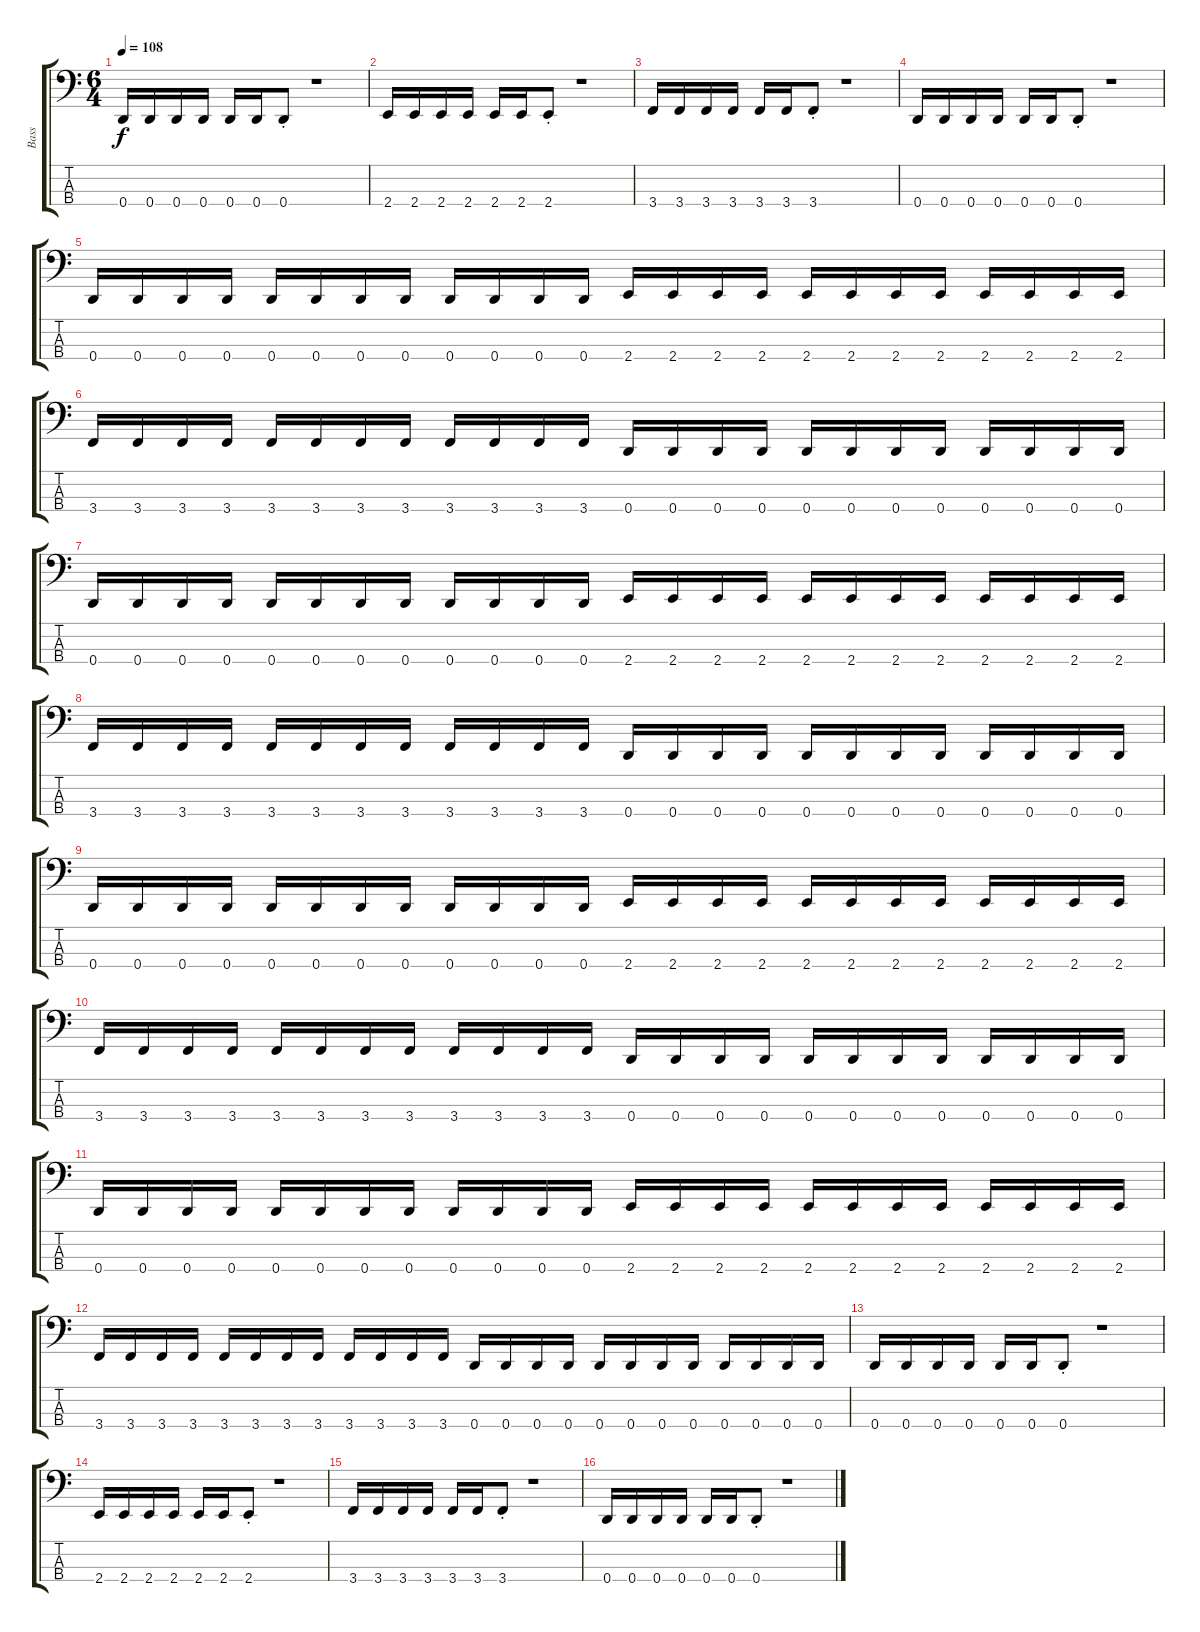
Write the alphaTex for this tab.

\track ("Bass" "Bass") {instrument electricbassfinger}
\staff {score tabs}
\tuning (F2 C2 G1 D1) {hide}
\ts (6 4)
\tempo 108
\clef f4
\ks c
0.4.16{dy f instrument electricbassfinger} 0.4.16 0.4.16 0.4.16 0.4.16 0.4.16 0.4{st}.8 r.1 |
2.4.16 2.4.16 2.4.16 2.4.16 2.4.16 2.4.16 2.4{st}.8 r.1 |
3.4.16 3.4.16 3.4.16 3.4.16 3.4.16 3.4.16 3.4{st}.8 r.1 |
0.4.16 0.4.16 0.4.16 0.4.16 0.4.16 0.4.16 0.4{st}.8 r.1 |
\section ("" "")
0.4.16 0.4.16 0.4.16 0.4.16 0.4.16 0.4.16 0.4.16 0.4.16 0.4.16 0.4.16 0.4.16 0.4.16 2.4.16 2.4.16 2.4.16 2.4.16 2.4.16 2.4.16 2.4.16 2.4.16 2.4.16 2.4.16 2.4.16 2.4.16 |
3.4.16 3.4.16 3.4.16 3.4.16 3.4.16 3.4.16 3.4.16 3.4.16 3.4.16 3.4.16 3.4.16 3.4.16 0.4.16 0.4.16 0.4.16 0.4.16 0.4.16 0.4.16 0.4.16 0.4.16 0.4.16 0.4.16 0.4.16 0.4.16 |
0.4.16 0.4.16 0.4.16 0.4.16 0.4.16 0.4.16 0.4.16 0.4.16 0.4.16 0.4.16 0.4.16 0.4.16 2.4.16 2.4.16 2.4.16 2.4.16 2.4.16 2.4.16 2.4.16 2.4.16 2.4.16 2.4.16 2.4.16 2.4.16 |
3.4.16 3.4.16 3.4.16 3.4.16 3.4.16 3.4.16 3.4.16 3.4.16 3.4.16 3.4.16 3.4.16 3.4.16 0.4.16 0.4.16 0.4.16 0.4.16 0.4.16 0.4.16 0.4.16 0.4.16 0.4.16 0.4.16 0.4.16 0.4.16 |
0.4.16 0.4.16 0.4.16 0.4.16 0.4.16 0.4.16 0.4.16 0.4.16 0.4.16 0.4.16 0.4.16 0.4.16 2.4.16 2.4.16 2.4.16 2.4.16 2.4.16 2.4.16 2.4.16 2.4.16 2.4.16 2.4.16 2.4.16 2.4.16 |
3.4.16 3.4.16 3.4.16 3.4.16 3.4.16 3.4.16 3.4.16 3.4.16 3.4.16 3.4.16 3.4.16 3.4.16 0.4.16 0.4.16 0.4.16 0.4.16 0.4.16 0.4.16 0.4.16 0.4.16 0.4.16 0.4.16 0.4.16 0.4.16 |
0.4.16 0.4.16 0.4.16 0.4.16 0.4.16 0.4.16 0.4.16 0.4.16 0.4.16 0.4.16 0.4.16 0.4.16 2.4.16 2.4.16 2.4.16 2.4.16 2.4.16 2.4.16 2.4.16 2.4.16 2.4.16 2.4.16 2.4.16 2.4.16 |
3.4.16 3.4.16 3.4.16 3.4.16 3.4.16 3.4.16 3.4.16 3.4.16 3.4.16 3.4.16 3.4.16 3.4.16 0.4.16 0.4.16 0.4.16 0.4.16 0.4.16 0.4.16 0.4.16 0.4.16 0.4.16 0.4.16 0.4.16 0.4.16 |
\section ("" "")
0.4.16 0.4.16 0.4.16 0.4.16 0.4.16 0.4.16 0.4{st}.8 r.1 |
2.4.16 2.4.16 2.4.16 2.4.16 2.4.16 2.4.16 2.4{st}.8 r.1 |
3.4.16 3.4.16 3.4.16 3.4.16 3.4.16 3.4.16 3.4{st}.8 r.1 |
0.4.16 0.4.16 0.4.16 0.4.16 0.4.16 0.4.16 0.4{st}.8 r.1
